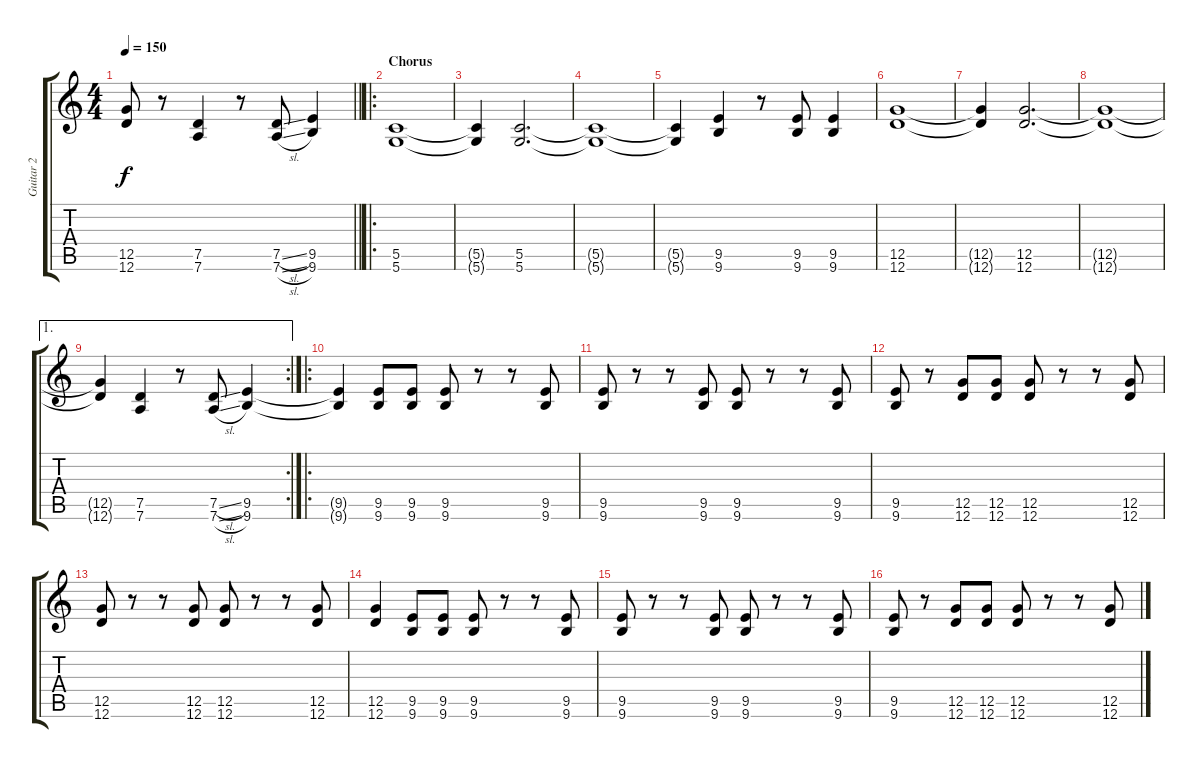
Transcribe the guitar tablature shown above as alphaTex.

\track ("Guitar 2" "Guitar 2") {instrument distortionguitar}
\staff {score tabs}
\tuning (D4 A3 F3 C3 G2 D2) {hide}
\ts (4 4)
\tempo 150
\clef g2
\barLineRight lightlight
\ks c
(12.5 12.6).8{dy f} r.8 (7.5 7.6).4 r.8 (7.5{sl} 7.6{sl}).8 (9.5 9.6).4 |
\ro
\section ("" "Chorus")
(5.5 5.6).1 |
(5.5{t} 5.6{t}).4 (5.5 5.6).2{d} |
(5.5{t} 5.6{t}).1 |
(5.5{t} 5.6{t}).4 (9.5 9.6).4 r.8 (9.5 9.6).8 (9.5 9.6).4 |
(12.5 12.6).1 |
(12.5{t} 12.6{t}).4 (12.5 12.6).2{d} |
(12.5{t} 12.6{t}).1 |
\ae 1
\rc 2
(12.5{t} 12.6{t}).4 (7.5 7.6).4 r.8 (7.5{sl} 7.6{sl}).8 (9.5 9.6).4 |
\ro
(9.5{t} 9.6{t}).4 (9.5 9.6).8 (9.5 9.6).8 (9.5 9.6).8 r.8 r.8 (9.5 9.6).8 |
(9.5 9.6).8 r.8 r.8 (9.5 9.6).8 (9.5 9.6).8 r.8 r.8 (9.5 9.6).8 |
(9.5 9.6).8 r.8 (12.5 12.6).8 (12.5 12.6).8 (12.5 12.6).8 r.8 r.8 (12.5 12.6).8 |
(12.5 12.6).8 r.8 r.8 (12.5 12.6).8 (12.5 12.6).8 r.8 r.8 (12.5 12.6).8 |
(12.5 12.6).4 (9.5 9.6).8 (9.5 9.6).8 (9.5 9.6).8 r.8 r.8 (9.5 9.6).8 |
(9.5 9.6).8 r.8 r.8 (9.5 9.6).8 (9.5 9.6).8 r.8 r.8 (9.5 9.6).8 |
(9.5 9.6).8 r.8 (12.5 12.6).8 (12.5 12.6).8 (12.5 12.6).8 r.8 r.8 (12.5 12.6).8
